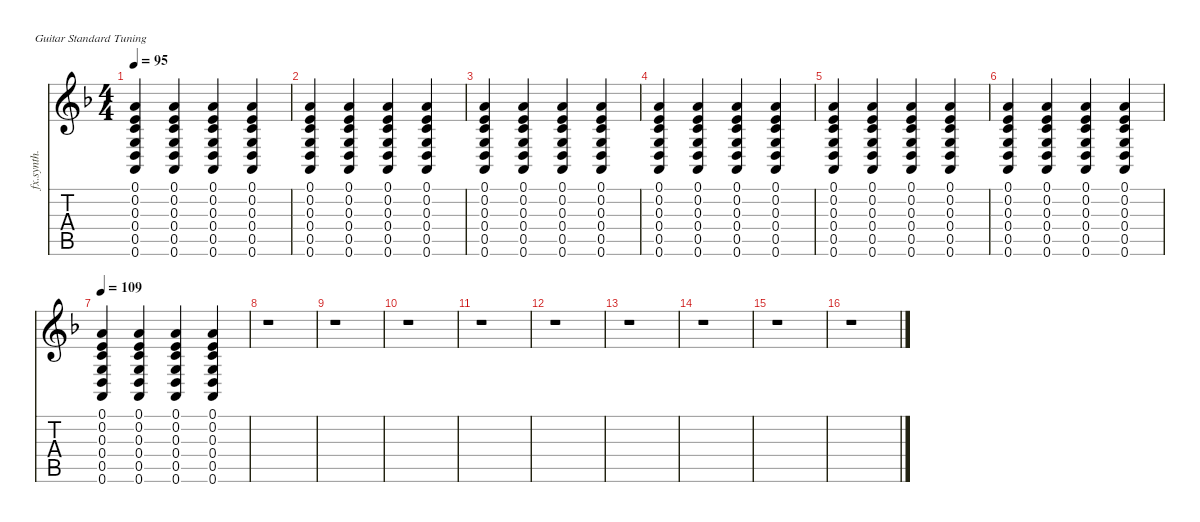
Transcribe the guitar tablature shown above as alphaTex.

\defaultSystemsLayout 4
\hideDynamics
\bracketExtendMode nobrackets
\otherSystemsTrackNameOrientation horizontal
\track ("Train-Synth-Breathe-Break" "fx.synth.") {instrument helicopter}
\staff {score tabs}
\tuning (E4 B3 G3 D3 A2 E2)
\displaytranspose 5
\ts (4 4)
\tempo 95
\clef g2
\ks f
(0.1{acc forcenatural} 0.2{acc forcenatural} 0.3{acc forcenatural} 0.4{acc forcenatural} 0.5{acc forcenatural} 0.6{acc forcenatural}).4{dy f} (0.1{acc forcenatural} 0.2{acc forcenatural} 0.3{acc forcenatural} 0.4{acc forcenatural} 0.5{acc forcenatural} 0.6{acc forcenatural}).4 (0.1{acc forcenatural} 0.2{acc forcenatural} 0.3{acc forcenatural} 0.4{acc forcenatural} 0.5{acc forcenatural} 0.6{acc forcenatural}).4 (0.1{acc forcenatural} 0.2{acc forcenatural} 0.3{acc forcenatural} 0.4{acc forcenatural} 0.5{acc forcenatural} 0.6{acc forcenatural}).4 |
(0.1{acc forcenatural} 0.2{acc forcenatural} 0.3{acc forcenatural} 0.4{acc forcenatural} 0.5{acc forcenatural} 0.6{acc forcenatural}).4 (0.1{acc forcenatural} 0.2{acc forcenatural} 0.3{acc forcenatural} 0.4{acc forcenatural} 0.5{acc forcenatural} 0.6{acc forcenatural}).4 (0.1{acc forcenatural} 0.2{acc forcenatural} 0.3{acc forcenatural} 0.4{acc forcenatural} 0.5{acc forcenatural} 0.6{acc forcenatural}).4 (0.1{acc forcenatural} 0.2{acc forcenatural} 0.3{acc forcenatural} 0.4{acc forcenatural} 0.5{acc forcenatural} 0.6{acc forcenatural}).4 |
(0.1{acc forcenatural} 0.2{acc forcenatural} 0.3{acc forcenatural} 0.4{acc forcenatural} 0.5{acc forcenatural} 0.6{acc forcenatural}).4 (0.1{acc forcenatural} 0.2{acc forcenatural} 0.3{acc forcenatural} 0.4{acc forcenatural} 0.5{acc forcenatural} 0.6{acc forcenatural}).4 (0.1{acc forcenatural} 0.2{acc forcenatural} 0.3{acc forcenatural} 0.4{acc forcenatural} 0.5{acc forcenatural} 0.6{acc forcenatural}).4 (0.1{acc forcenatural} 0.2{acc forcenatural} 0.3{acc forcenatural} 0.4{acc forcenatural} 0.5{acc forcenatural} 0.6{acc forcenatural}).4 |
(0.1{acc forcenatural} 0.2{acc forcenatural} 0.3{acc forcenatural} 0.4{acc forcenatural} 0.5{acc forcenatural} 0.6{acc forcenatural}).4 (0.1{acc forcenatural} 0.2{acc forcenatural} 0.3{acc forcenatural} 0.4{acc forcenatural} 0.5{acc forcenatural} 0.6{acc forcenatural}).4 (0.1{acc forcenatural} 0.2{acc forcenatural} 0.3{acc forcenatural} 0.4{acc forcenatural} 0.5{acc forcenatural} 0.6{acc forcenatural}).4 (0.1{acc forcenatural} 0.2{acc forcenatural} 0.3{acc forcenatural} 0.4{acc forcenatural} 0.5{acc forcenatural} 0.6{acc forcenatural}).4 |
(0.1{acc forcenatural} 0.2{acc forcenatural} 0.3{acc forcenatural} 0.4{acc forcenatural} 0.5{acc forcenatural} 0.6{acc forcenatural}).4 (0.1{acc forcenatural} 0.2{acc forcenatural} 0.3{acc forcenatural} 0.4{acc forcenatural} 0.5{acc forcenatural} 0.6{acc forcenatural}).4 (0.1{acc forcenatural} 0.2{acc forcenatural} 0.3{acc forcenatural} 0.4{acc forcenatural} 0.5{acc forcenatural} 0.6{acc forcenatural}).4 (0.1{acc forcenatural} 0.2{acc forcenatural} 0.3{acc forcenatural} 0.4{acc forcenatural} 0.5{acc forcenatural} 0.6{acc forcenatural}).4 |
(0.1{acc forcenatural} 0.2{acc forcenatural} 0.3{acc forcenatural} 0.4{acc forcenatural} 0.5{acc forcenatural} 0.6{acc forcenatural}).4 (0.1{acc forcenatural} 0.2{acc forcenatural} 0.3{acc forcenatural} 0.4{acc forcenatural} 0.5{acc forcenatural} 0.6{acc forcenatural}).4 (0.1{acc forcenatural} 0.2{acc forcenatural} 0.3{acc forcenatural} 0.4{acc forcenatural} 0.5{acc forcenatural} 0.6{acc forcenatural}).4 (0.1{acc forcenatural} 0.2{acc forcenatural} 0.3{acc forcenatural} 0.4{acc forcenatural} 0.5{acc forcenatural} 0.6{acc forcenatural}).4 |
\tempo 109
(0.1{acc forcenatural} 0.2{acc forcenatural} 0.3{acc forcenatural} 0.4{acc forcenatural} 0.5{acc forcenatural} 0.6{acc forcenatural}).4 (0.1{acc forcenatural} 0.2{acc forcenatural} 0.3{acc forcenatural} 0.4{acc forcenatural} 0.5{acc forcenatural} 0.6{acc forcenatural}).4 (0.1{acc forcenatural} 0.2{acc forcenatural} 0.3{acc forcenatural} 0.4{acc forcenatural} 0.5{acc forcenatural} 0.6{acc forcenatural}).4 (0.1{acc forcenatural} 0.2{acc forcenatural} 0.3{acc forcenatural} 0.4{acc forcenatural} 0.5{acc forcenatural} 0.6{acc forcenatural}).4 |
r.1 |
r.1 |
r.1 |
r.1 |
r.1 |
r.1 |
r.1 |
r.1 |
r.1
